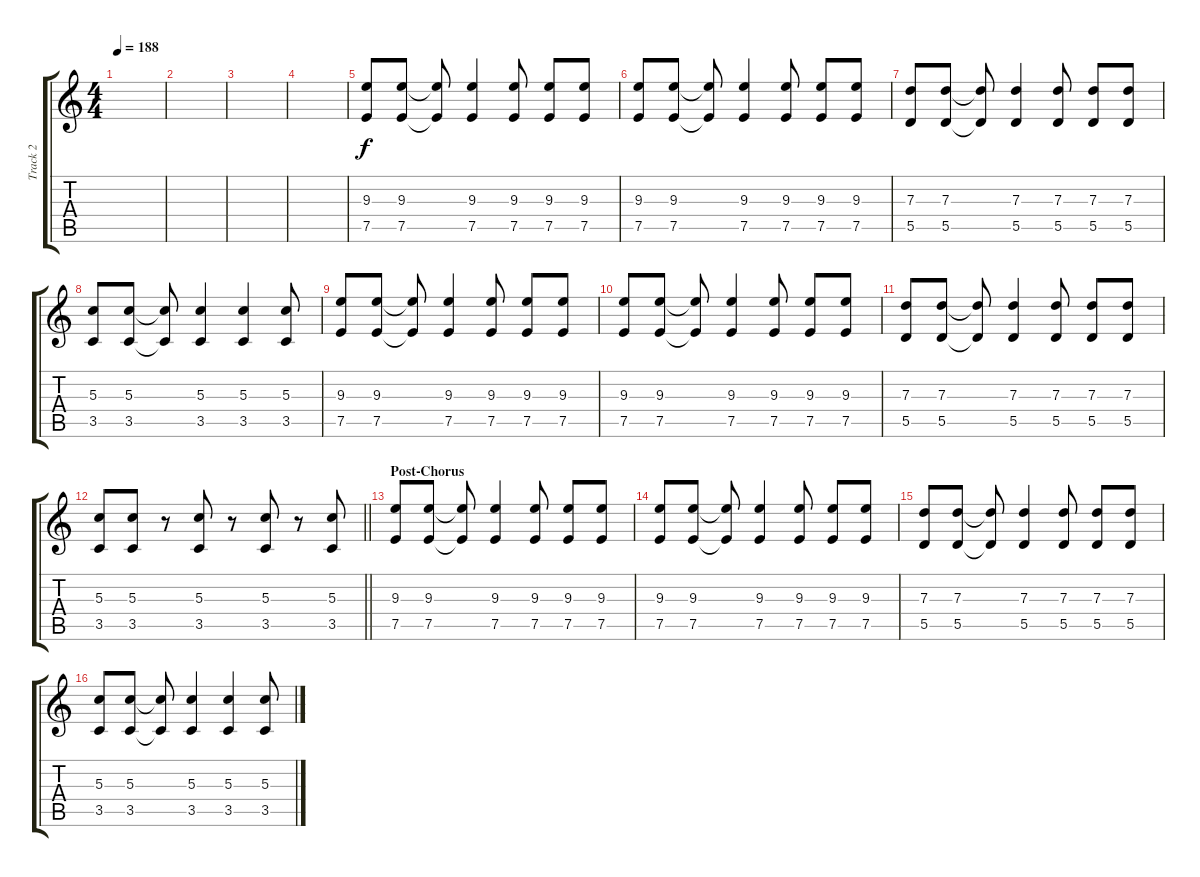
\track ("Track 2" "Track 2") {instrument overdrivenguitar}
\staff {score tabs}
\tuning (E4 B3 G3 D3 A2 D2) {hide}
\ts (4 4)
\tempo 188
\clef g2
\ks c
|
|
|
|
(9.3 7.5).8 (9.3 7.5).8 (9.3{t} 7.5{t}).8 (9.3 7.5).4 (9.3 7.5).8 (9.3 7.5).8 (9.3 7.5).8 |
(9.3 7.5).8 (9.3 7.5).8 (9.3{t} 7.5{t}).8 (9.3 7.5).4 (9.3 7.5).8 (9.3 7.5).8 (9.3 7.5).8 |
(7.3 5.5).8 (7.3 5.5).8 (7.3{t} 5.5{t}).8 (7.3 5.5).4 (7.3 5.5).8 (7.3 5.5).8 (7.3 5.5).8 |
(5.3 3.5).8 (5.3 3.5).8 (5.3{t} 3.5{t}).8 (5.3 3.5).4 (5.3 3.5).4 (5.3 3.5).8 |
(9.3 7.5).8 (9.3 7.5).8 (9.3{t} 7.5{t}).8 (9.3 7.5).4 (9.3 7.5).8 (9.3 7.5).8 (9.3 7.5).8 |
(9.3 7.5).8 (9.3 7.5).8 (9.3{t} 7.5{t}).8 (9.3 7.5).4 (9.3 7.5).8 (9.3 7.5).8 (9.3 7.5).8 |
(7.3 5.5).8 (7.3 5.5).8 (7.3{t} 5.5{t}).8 (7.3 5.5).4 (7.3 5.5).8 (7.3 5.5).8 (7.3 5.5).8 |
\barLineRight lightlight
(5.3 3.5).8 (5.3 3.5).8 r.8 (5.3 3.5).8 r.8 (5.3 3.5).8 r.8 (5.3 3.5).8 |
\section ("" "Post-Chorus")
(9.3 7.5).8 (9.3 7.5).8 (9.3{t} 7.5{t}).8 (9.3 7.5).4 (9.3 7.5).8 (9.3 7.5).8 (9.3 7.5).8 |
(9.3 7.5).8 (9.3 7.5).8 (9.3{t} 7.5{t}).8 (9.3 7.5).4 (9.3 7.5).8 (9.3 7.5).8 (9.3 7.5).8 |
(7.3 5.5).8 (7.3 5.5).8 (7.3{t} 5.5{t}).8 (7.3 5.5).4 (7.3 5.5).8 (7.3 5.5).8 (7.3 5.5).8 |
(5.3 3.5).8 (5.3 3.5).8 (5.3{t} 3.5{t}).8 (5.3 3.5).4 (5.3 3.5).4 (5.3 3.5).8
